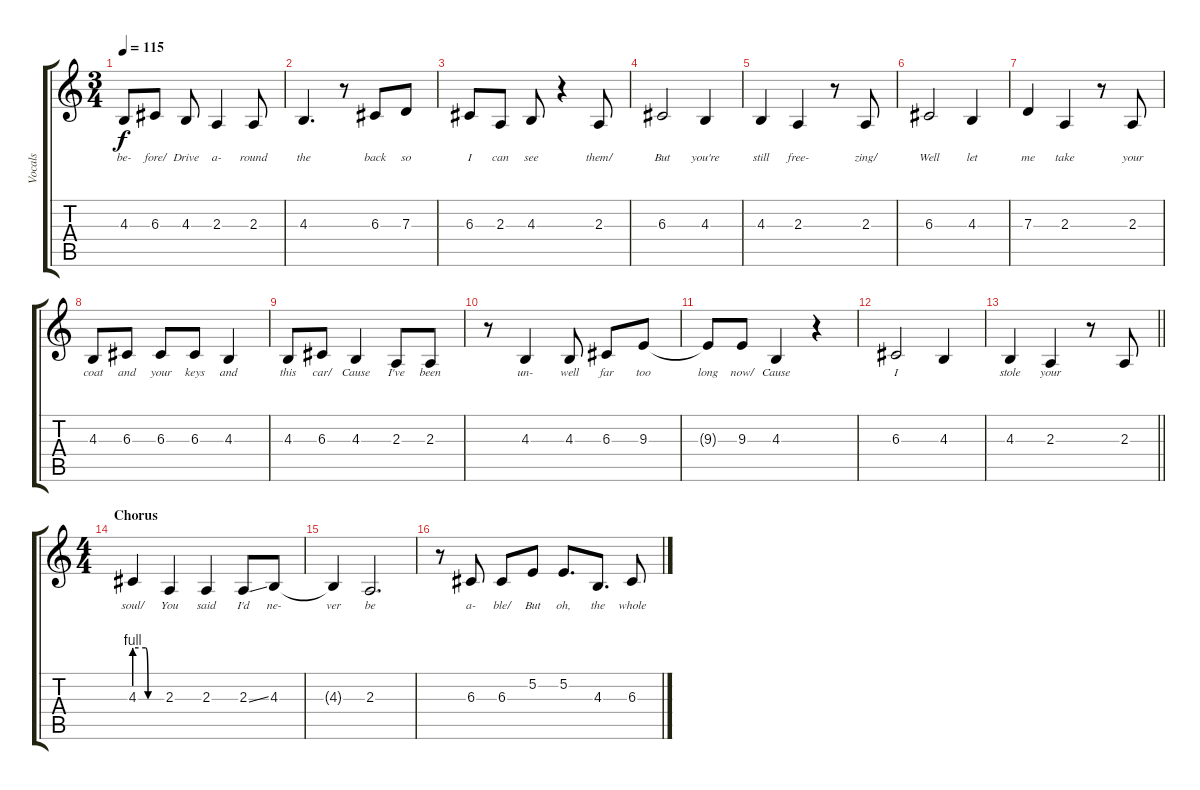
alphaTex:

\track ("Vocals" "Vocals") {instrument clarinet}
\staff {score tabs}
\tuning (E4 B3 G3 D3 A2 D2) {hide}
\ts (3 4)
\tempo 115
\clef g2
\ks c
4.3.8{lyrics (0 "be-") lyrics (1 "") lyrics (2 "") lyrics (3 "") lyrics (4 "") dy f} 6.3.8{lyrics (0 "fore/") lyrics (1 "") lyrics (2 "") lyrics (3 "") lyrics (4 "")} 4.3.8{lyrics (0 "Drive") lyrics (1 "") lyrics (2 "") lyrics (3 "") lyrics (4 "")} 2.3.4{lyrics (0 "a-") lyrics (1 "") lyrics (2 "") lyrics (3 "") lyrics (4 "")} 2.3.8{lyrics (0 "round") lyrics (1 "") lyrics (2 "") lyrics (3 "") lyrics (4 "")} |
4.3.4{d lyrics (0 "the") lyrics (1 "") lyrics (2 "") lyrics (3 "") lyrics (4 "")} r.8 6.3.8{lyrics (0 "back") lyrics (1 "") lyrics (2 "") lyrics (3 "") lyrics (4 "")} 7.3.8{lyrics (0 "so") lyrics (1 "") lyrics (2 "") lyrics (3 "") lyrics (4 "")} |
6.3.8{lyrics (0 "I") lyrics (1 "") lyrics (2 "") lyrics (3 "") lyrics (4 "")} 2.3.8{lyrics (0 "can") lyrics (1 "") lyrics (2 "") lyrics (3 "") lyrics (4 "")} 4.3.8{lyrics (0 "see") lyrics (1 "") lyrics (2 "") lyrics (3 "") lyrics (4 "")} r.4 2.3.8{lyrics (0 "them/") lyrics (1 "") lyrics (2 "") lyrics (3 "") lyrics (4 "")} |
6.3.2{lyrics (0 "But") lyrics (1 "") lyrics (2 "") lyrics (3 "") lyrics (4 "")} 4.3.4{lyrics (0 "you're") lyrics (1 "") lyrics (2 "") lyrics (3 "") lyrics (4 "")} |
4.3.4{lyrics (0 "still") lyrics (1 "") lyrics (2 "") lyrics (3 "") lyrics (4 "")} 2.3.4{lyrics (0 "free-") lyrics (1 "") lyrics (2 "") lyrics (3 "") lyrics (4 "")} r.8 2.3.8{lyrics (0 "zing/") lyrics (1 "") lyrics (2 "") lyrics (3 "") lyrics (4 "")} |
6.3.2{lyrics (0 "Well") lyrics (1 "") lyrics (2 "") lyrics (3 "") lyrics (4 "")} 4.3.4{lyrics (0 "let") lyrics (1 "") lyrics (2 "") lyrics (3 "") lyrics (4 "")} |
7.3.4{lyrics (0 "me") lyrics (1 "") lyrics (2 "") lyrics (3 "") lyrics (4 "")} 2.3.4{lyrics (0 "take") lyrics (1 "") lyrics (2 "") lyrics (3 "") lyrics (4 "")} r.8 2.3.8{lyrics (0 "your") lyrics (1 "") lyrics (2 "") lyrics (3 "") lyrics (4 "")} |
4.3.8{lyrics (0 "coat") lyrics (1 "") lyrics (2 "") lyrics (3 "") lyrics (4 "")} 6.3.8{lyrics (0 "and") lyrics (1 "") lyrics (2 "") lyrics (3 "") lyrics (4 "")} 6.3.8{lyrics (0 "your") lyrics (1 "") lyrics (2 "") lyrics (3 "") lyrics (4 "")} 6.3.8{lyrics (0 "keys") lyrics (1 "") lyrics (2 "") lyrics (3 "") lyrics (4 "")} 4.3.4{lyrics (0 "and") lyrics (1 "") lyrics (2 "") lyrics (3 "") lyrics (4 "")} |
4.3.8{lyrics (0 "this") lyrics (1 "") lyrics (2 "") lyrics (3 "") lyrics (4 "")} 6.3.8{lyrics (0 "car/") lyrics (1 "") lyrics (2 "") lyrics (3 "") lyrics (4 "")} 4.3.4{lyrics (0 "Cause") lyrics (1 "") lyrics (2 "") lyrics (3 "") lyrics (4 "")} 2.3.8{lyrics (0 "I've") lyrics (1 "") lyrics (2 "") lyrics (3 "") lyrics (4 "")} 2.3.8{lyrics (0 "been") lyrics (1 "") lyrics (2 "") lyrics (3 "") lyrics (4 "")} |
r.8 4.3.4{lyrics (0 "un-") lyrics (1 "") lyrics (2 "") lyrics (3 "") lyrics (4 "")} 4.3.8{lyrics (0 "well") lyrics (1 "") lyrics (2 "") lyrics (3 "") lyrics (4 "")} 6.3.8{lyrics (0 "far") lyrics (1 "") lyrics (2 "") lyrics (3 "") lyrics (4 "")} 9.3.8{lyrics (0 "too") lyrics (1 "") lyrics (2 "") lyrics (3 "") lyrics (4 "")} |
9.3{t}.8{lyrics (0 "long") lyrics (1 "") lyrics (2 "") lyrics (3 "") lyrics (4 "")} 9.3.8{lyrics (0 "now/") lyrics (1 "") lyrics (2 "") lyrics (3 "") lyrics (4 "")} 4.3.4{lyrics (0 "Cause") lyrics (1 "") lyrics (2 "") lyrics (3 "") lyrics (4 "")} r.4 |
6.3.2{lyrics (0 "I") lyrics (1 "") lyrics (2 "") lyrics (3 "") lyrics (4 "")} 4.3.4{lyrics (0 "") lyrics (1 "") lyrics (2 "") lyrics (3 "") lyrics (4 "")} |
\barLineRight lightlight
4.3.4{lyrics (0 "stole") lyrics (1 "") lyrics (2 "") lyrics (3 "") lyrics (4 "")} 2.3.4{lyrics (0 "your") lyrics (1 "") lyrics (2 "") lyrics (3 "") lyrics (4 "")} r.8 2.3.8{lyrics (0 "") lyrics (1 "") lyrics (2 "") lyrics (3 "") lyrics (4 "")} |
\ts (4 4)
\section ("" "Chorus")
4.3{be (custom 0 4 25 4 30 0 60 0)}.4{lyrics (0 "soul/") lyrics (1 "") lyrics (2 "") lyrics (3 "") lyrics (4 "")} 2.3.4{lyrics (0 "You") lyrics (1 "") lyrics (2 "") lyrics (3 "") lyrics (4 "")} 2.3.4{lyrics (0 "said") lyrics (1 "") lyrics (2 "") lyrics (3 "") lyrics (4 "")} 2.3{ss}.8{lyrics (0 "I'd") lyrics (1 "") lyrics (2 "") lyrics (3 "") lyrics (4 "")} 4.3.8{lyrics (0 "ne-") lyrics (1 "") lyrics (2 "") lyrics (3 "") lyrics (4 "")} |
4.3{t}.4{lyrics (0 "ver") lyrics (1 "") lyrics (2 "") lyrics (3 "") lyrics (4 "")} 2.3.2{d lyrics (0 "be") lyrics (1 "") lyrics (2 "") lyrics (3 "") lyrics (4 "")} |
r.8 6.3.8{lyrics (0 "a-") lyrics (1 "") lyrics (2 "") lyrics (3 "") lyrics (4 "")} 6.3.8{lyrics (0 "ble/") lyrics (1 "") lyrics (2 "") lyrics (3 "") lyrics (4 "")} 5.2.8{lyrics (0 "But") lyrics (1 "") lyrics (2 "") lyrics (3 "") lyrics (4 "")} 5.2.8{d lyrics (0 "oh,") lyrics (1 "") lyrics (2 "") lyrics (3 "") lyrics (4 "")} 4.3.8{d lyrics (0 "the") lyrics (1 "") lyrics (2 "") lyrics (3 "") lyrics (4 "")} 6.3.8{lyrics (0 "whole") lyrics (1 "") lyrics (2 "") lyrics (3 "") lyrics (4 "")}
